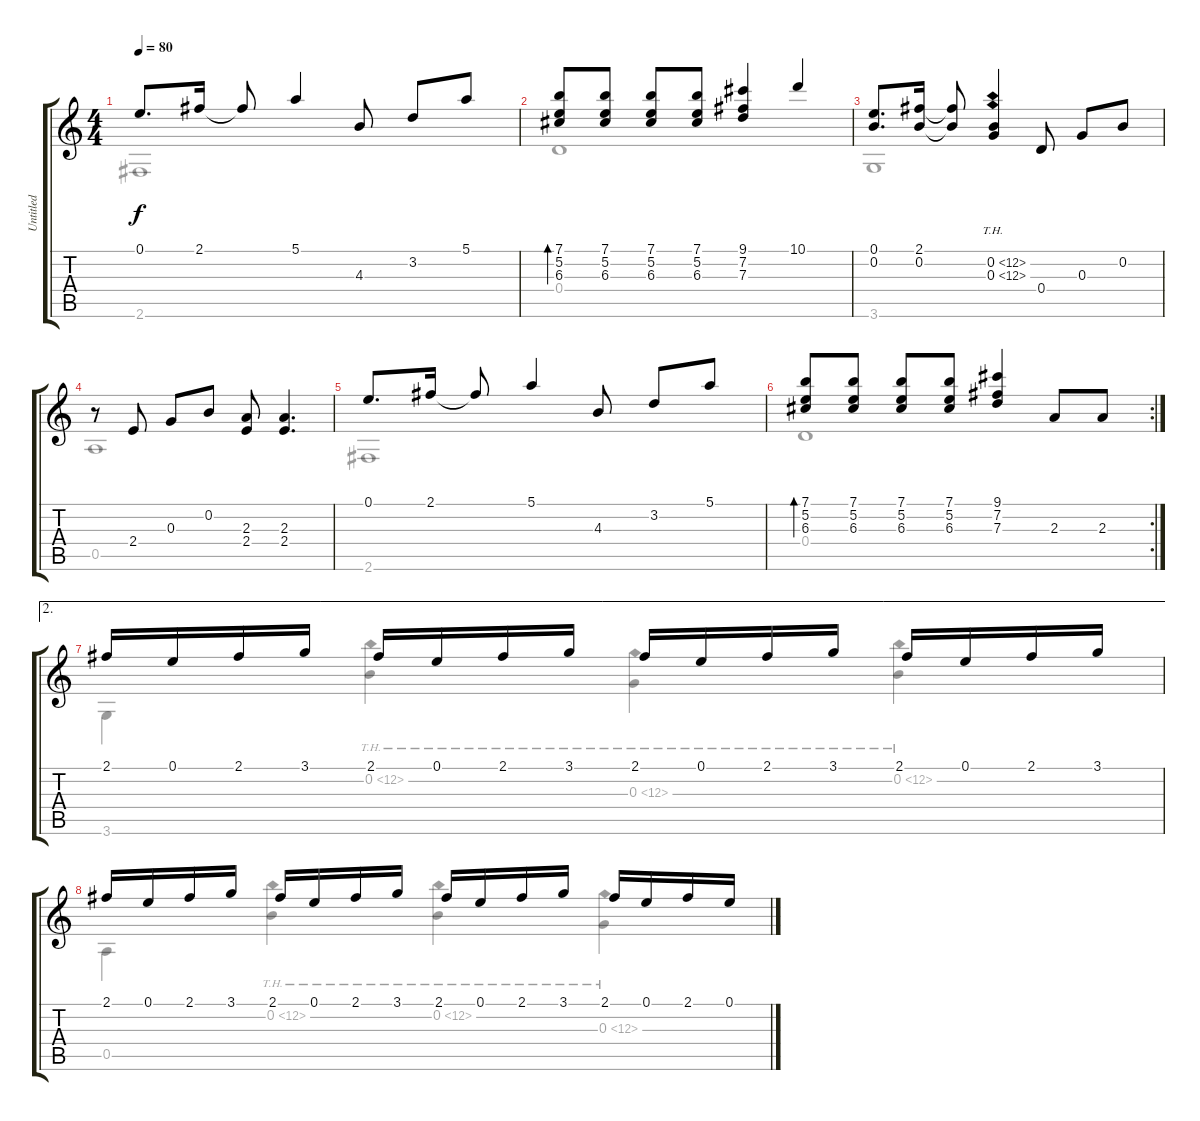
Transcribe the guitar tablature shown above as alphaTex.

\track ("Untitled" "Untitled") {instrument acousticguitarnylon}
\staff {score tabs}
\tuning (E4 B3 G3 D3 A2 E2) {hide}
\voice
\ts (4 4)
\tempo 80
\clef g2
\ks c
0.1.8{d dy f} 2.1.16 2.1{t}.8 5.1.4 4.3.8 3.2.8 5.1.8 |
(7.1 5.2 6.3).8{bd 30} (7.1 5.2 6.3).8 (7.1 5.2 6.3).8 (7.1 5.2 6.3).8 (9.1 7.2 7.3).4 10.1.4 |
(0.1 0.2).8{d} (2.1 0.2).16 (2.1{t} 0.2{t}).8 (0.2{th 12} 0.3{th 12}).4 0.4.8 0.3.8 0.2.8 |
r.8 2.4.8 0.3.8 0.2.8 (2.3 2.4).8 (2.3 2.4).4{d} |
0.1.8{d} 2.1.16 2.1{t}.8 5.1.4 4.3.8 3.2.8 5.1.8 |
\rc 2
(7.1 5.2 6.3).8{bd 30} (7.1 5.2 6.3).8 (7.1 5.2 6.3).8 (7.1 5.2 6.3).8 (9.1 7.2 7.3).4 2.3.8 2.3.8 |
\ae 2
2.1.16 0.1.16 2.1.16 3.1.16 2.1.16 0.1.16 2.1.16 3.1.16 2.1.16 0.1.16 2.1.16 3.1.16 2.1.16 0.1.16 2.1.16 3.1.16 |
2.1.16 0.1.16 2.1.16 3.1.16 2.1.16 0.1.16 2.1.16 3.1.16 2.1.16 0.1.16 2.1.16 3.1.16 2.1.16 0.1.16 2.1.16 0.1.16
\voice
\clef g2
\ottava regular
\simile none
\ks c
2.6.1{dy f} |
0.4.1 |
3.6.1 |
0.5.1 |
2.6.1 |
0.4.1 |
3.6.4 0.2{th 12}.4 0.3{th 12}.4 0.2{th 12}.4 |
0.5.4 0.2{th 12}.4 0.2{th 12}.4 0.3{th 12}.4
